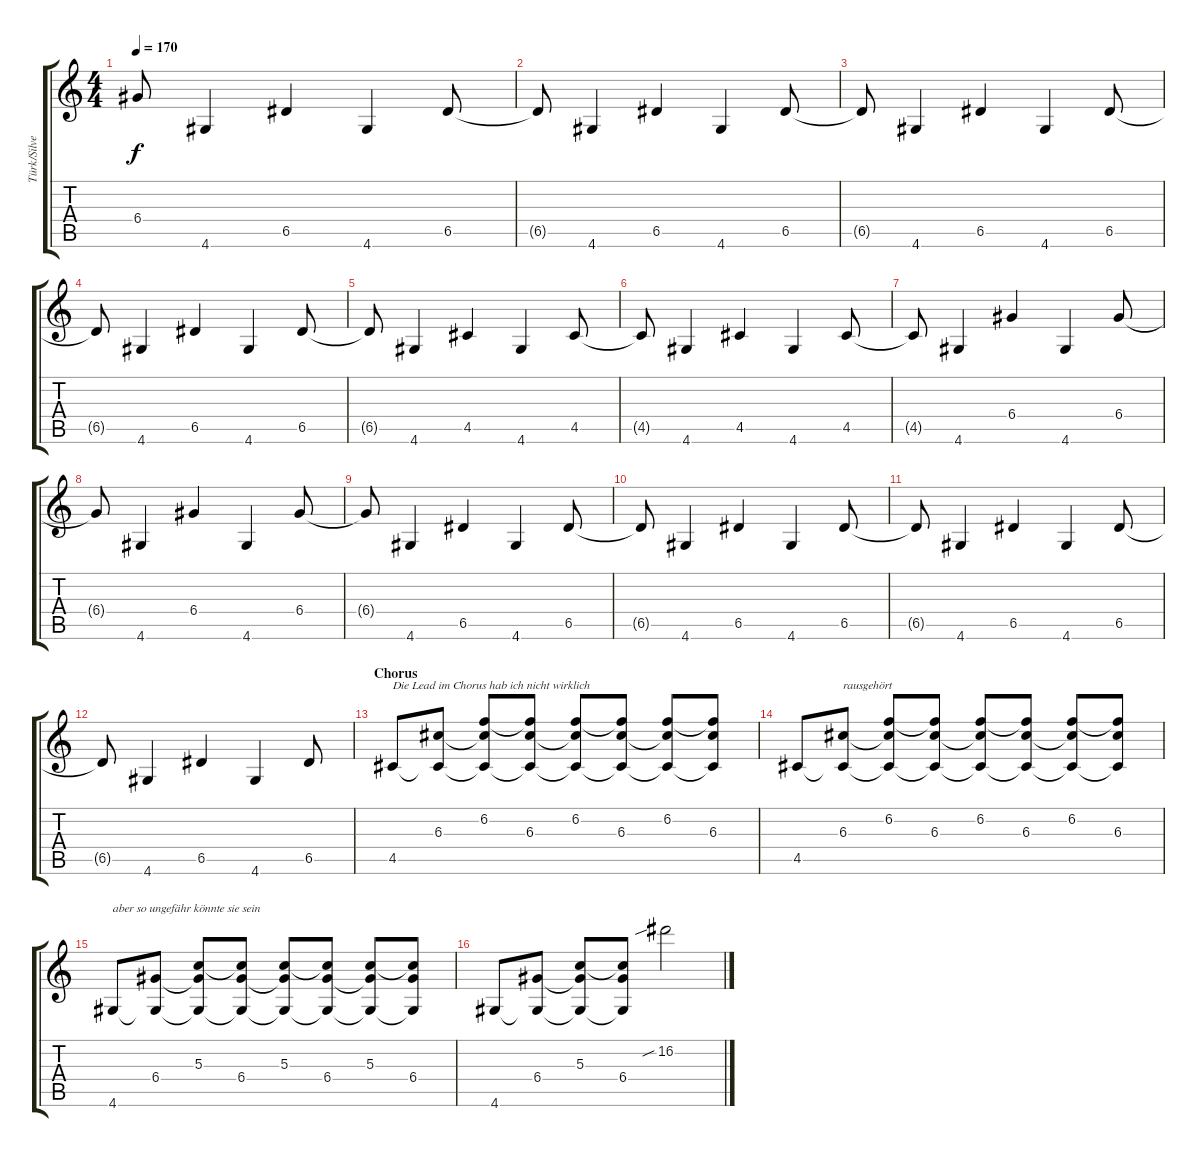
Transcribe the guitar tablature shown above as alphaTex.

\track ("Türk/Silver" "Türk/Silve") {instrument electricguitarclean}
\staff {score tabs}
\tuning (E4 B3 G3 D3 A2 E2) {hide}
\ts (4 4)
\tempo 170
\clef g2
\ks c
6.4{t}.8{dy f} 4.6.4 6.5.4 4.6.4 6.5.8 |
6.5{t}.8 4.6.4 6.5.4 4.6.4 6.5.8 |
6.5{t}.8 4.6.4 6.5.4 4.6.4 6.5.8 |
6.5{t}.8 4.6.4 6.5.4 4.6.4 6.5.8 |
6.5{t}.8 4.6.4 4.5.4 4.6.4 4.5.8 |
4.5{t}.8 4.6.4 4.5.4 4.6.4 4.5.8 |
4.5{t}.8 4.6.4 6.4.4 4.6.4 6.4.8 |
6.4{t}.8 4.6.4 6.4.4 4.6.4 6.4.8 |
6.4{t}.8 4.6.4 6.5.4 4.6.4 6.5.8 |
6.5{t}.8 4.6.4 6.5.4 4.6.4 6.5.8 |
6.5{t}.8 4.6.4 6.5.4 4.6.4 6.5.8 |
6.5{t}.8 4.6.4 6.5.4 4.6.4 6.5.8 |
\section ("" "Chorus")
4.5.8{txt "Die Lead im Chorus hab ich nicht wirklich"} (6.3 4.5{t}).8 (6.2 6.3{t} 4.5{t}).8 (6.2{t} 6.3 4.5{t}).8 (6.2 6.3{t} 4.5{t}).8 (6.2{t} 6.3 4.5{t}).8 (6.2 6.3{t} 4.5{t}).8 (6.2{t} 6.3 4.5{t}).8 |
4.5.8 (6.3 4.5{t}).8{txt "rausgehört"} (6.2 6.3{t} 4.5{t}).8 (6.2{t} 6.3 4.5{t}).8 (6.2 6.3{t} 4.5{t}).8 (6.2{t} 6.3 4.5{t}).8 (6.2 6.3{t} 4.5{t}).8 (6.2{t} 6.3 4.5{t}).8 |
4.6.8{txt "aber so ungefähr könnte sie sein"} (6.4 4.6{t}).8 (5.3 6.4{t} 4.6{t}).8 (5.3{t} 6.4 4.6{t}).8 (5.3 6.4{t} 4.6{t}).8 (5.3{t} 6.4 4.6{t}).8 (5.3 6.4{t} 4.6{t}).8 (5.3{t} 6.4 4.6{t}).8 |
4.6.8 (6.4 4.6{t}).8 (5.3 6.4{t} 4.6{t}).8 (5.3{t} 6.4 4.6{t}).8 16.2{sib}.2
